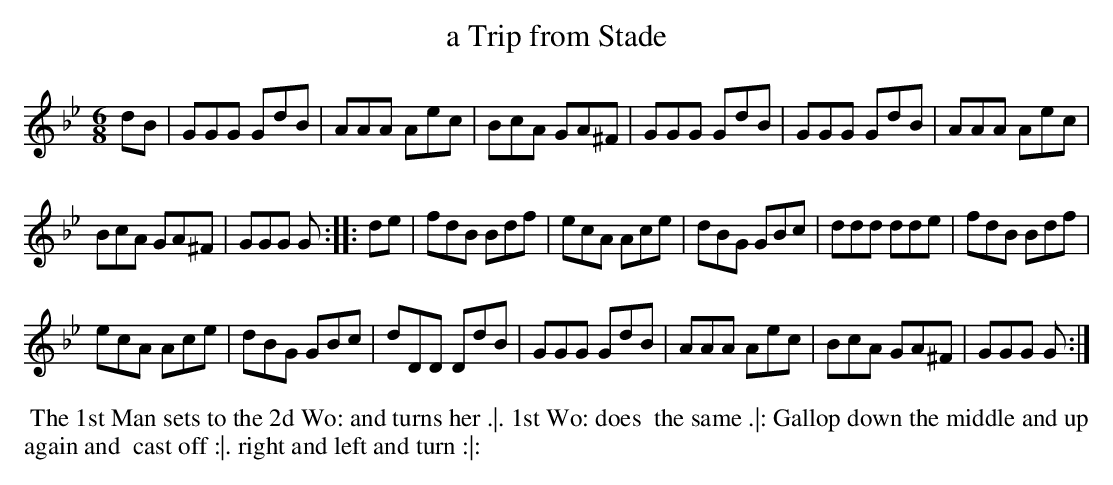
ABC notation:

X:1
T: a Trip from Stade
M: 6/8
L: 1/8
K: Gm
dB |\
GGG GdB | AAA Aec |\
BcA GA^F | GGG GdB |\
GGG GdB | AAA Aec |
BcA GA^F | GGG G :|\
|: de |\
fdB Bdf | ecA Ace |\
dBG GBc | ddd dde |\
fdB Bdf |
ecA Ace |\
dBG GBc | dDD DdB |\
GGG GdB | AAA Aec |\
BcA GA^F | GGG G :|
